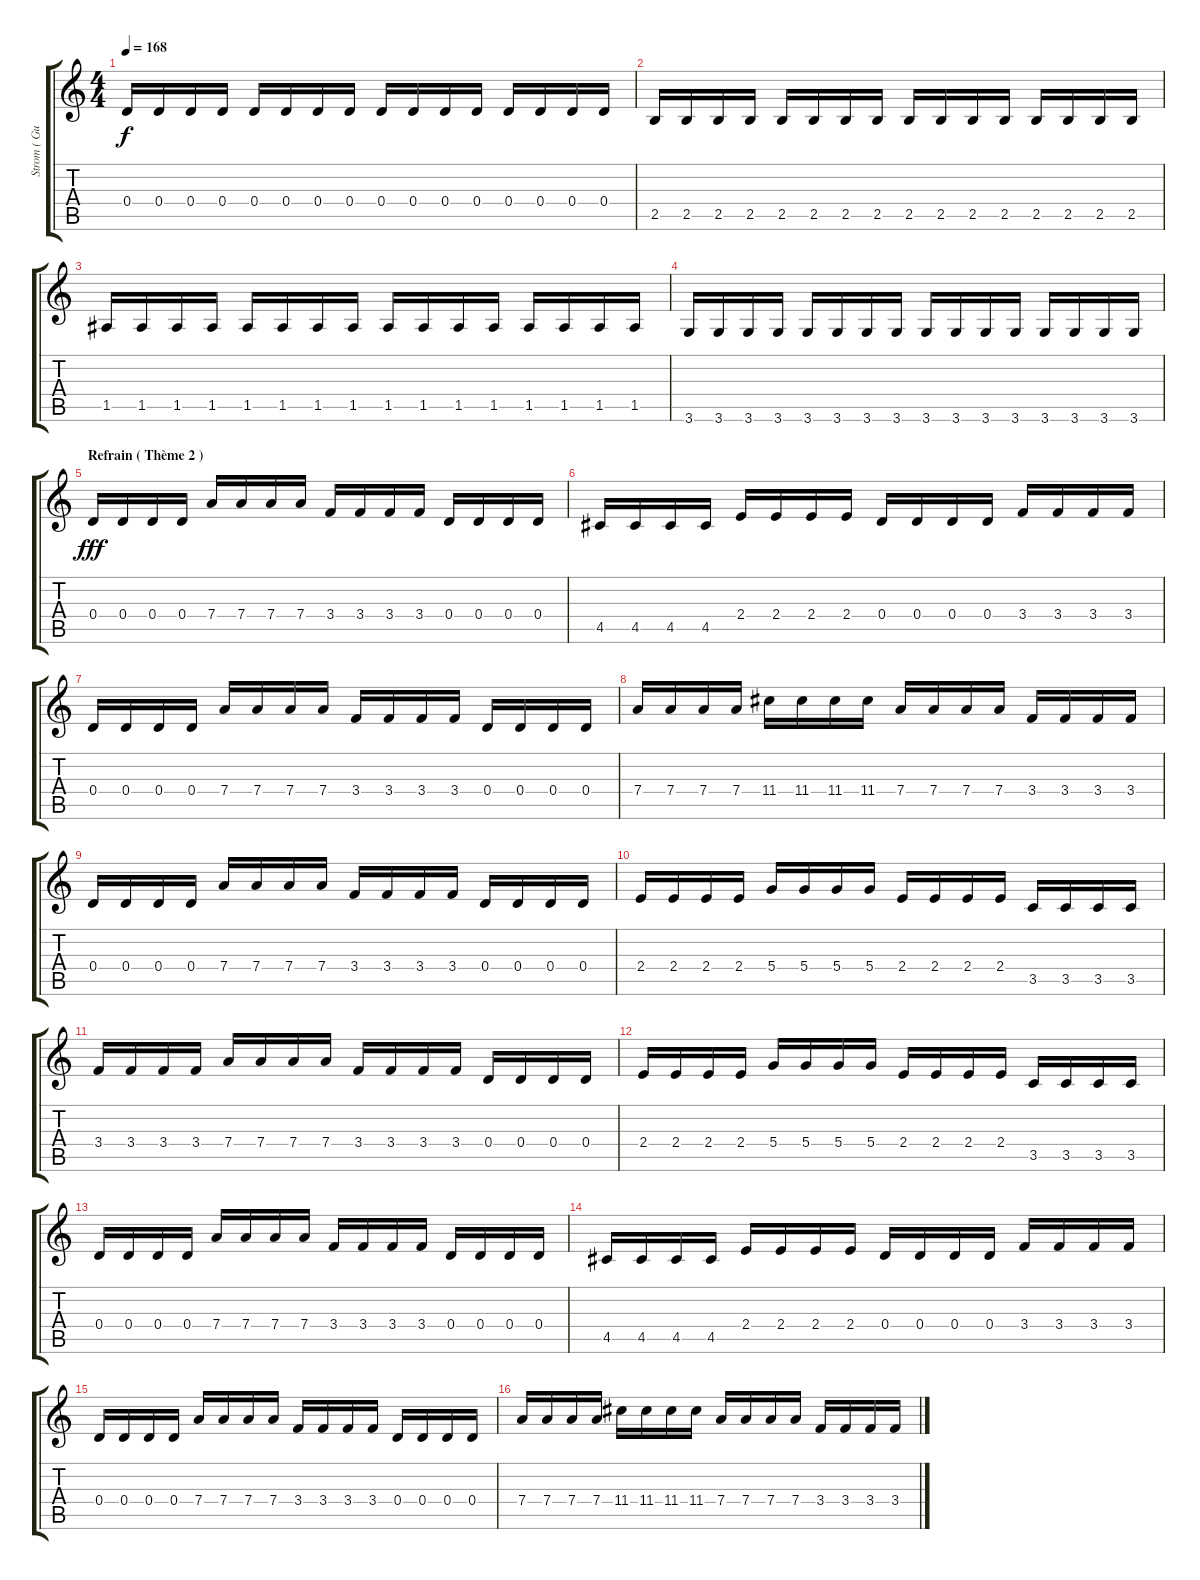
\track ("Strom ( Guitare 2 )" "Strom ( Gu") {instrument distortionguitar}
\staff {score tabs}
\tuning (E4 B3 G3 D3 A2 E2) {hide}
\ts (4 4)
\tempo 168
\clef g2
\ks c
0.4.16{dy f} 0.4.16 0.4.16 0.4.16 0.4.16 0.4.16 0.4.16 0.4.16 0.4.16 0.4.16 0.4.16 0.4.16 0.4.16 0.4.16 0.4.16 0.4.16 |
2.5.16 2.5.16 2.5.16 2.5.16 2.5.16 2.5.16 2.5.16 2.5.16 2.5.16 2.5.16 2.5.16 2.5.16 2.5.16 2.5.16 2.5.16 2.5.16 |
1.5.16 1.5.16 1.5.16 1.5.16 1.5.16 1.5.16 1.5.16 1.5.16 1.5.16 1.5.16 1.5.16 1.5.16 1.5.16 1.5.16 1.5.16 1.5.16 |
3.6.16 3.6.16 3.6.16 3.6.16 3.6.16 3.6.16 3.6.16 3.6.16 3.6.16 3.6.16 3.6.16 3.6.16 3.6.16 3.6.16 3.6.16 3.6.16 |
\section ("" "Refrain ( Thème 2 )")
0.4.16{dy fff} 0.4.16 0.4.16 0.4.16 7.4.16 7.4.16 7.4.16 7.4.16 3.4.16 3.4.16 3.4.16 3.4.16 0.4.16 0.4.16 0.4.16 0.4.16 |
4.5.16 4.5.16 4.5.16 4.5.16 2.4.16 2.4.16 2.4.16 2.4.16 0.4.16 0.4.16 0.4.16 0.4.16 3.4.16 3.4.16 3.4.16 3.4.16 |
0.4.16 0.4.16 0.4.16 0.4.16 7.4.16 7.4.16 7.4.16 7.4.16 3.4.16 3.4.16 3.4.16 3.4.16 0.4.16 0.4.16 0.4.16 0.4.16 |
7.4.16 7.4.16 7.4.16 7.4.16 11.4.16 11.4.16 11.4.16 11.4.16 7.4.16 7.4.16 7.4.16 7.4.16 3.4.16 3.4.16 3.4.16 3.4.16 |
0.4.16 0.4.16 0.4.16 0.4.16 7.4.16 7.4.16 7.4.16 7.4.16 3.4.16 3.4.16 3.4.16 3.4.16 0.4.16 0.4.16 0.4.16 0.4.16 |
2.4.16 2.4.16 2.4.16 2.4.16 5.4.16 5.4.16 5.4.16 5.4.16 2.4.16 2.4.16 2.4.16 2.4.16 3.5.16 3.5.16 3.5.16 3.5.16 |
3.4.16 3.4.16 3.4.16 3.4.16 7.4.16 7.4.16 7.4.16 7.4.16 3.4.16 3.4.16 3.4.16 3.4.16 0.4.16 0.4.16 0.4.16 0.4.16 |
2.4.16 2.4.16 2.4.16 2.4.16 5.4.16 5.4.16 5.4.16 5.4.16 2.4.16 2.4.16 2.4.16 2.4.16 3.5.16 3.5.16 3.5.16 3.5.16 |
0.4.16 0.4.16 0.4.16 0.4.16 7.4.16 7.4.16 7.4.16 7.4.16 3.4.16 3.4.16 3.4.16 3.4.16 0.4.16 0.4.16 0.4.16 0.4.16 |
4.5.16 4.5.16 4.5.16 4.5.16 2.4.16 2.4.16 2.4.16 2.4.16 0.4.16 0.4.16 0.4.16 0.4.16 3.4.16 3.4.16 3.4.16 3.4.16 |
0.4.16 0.4.16 0.4.16 0.4.16 7.4.16 7.4.16 7.4.16 7.4.16 3.4.16 3.4.16 3.4.16 3.4.16 0.4.16 0.4.16 0.4.16 0.4.16 |
7.4.16 7.4.16 7.4.16 7.4.16 11.4.16 11.4.16 11.4.16 11.4.16 7.4.16 7.4.16 7.4.16 7.4.16 3.4.16 3.4.16 3.4.16 3.4.16
